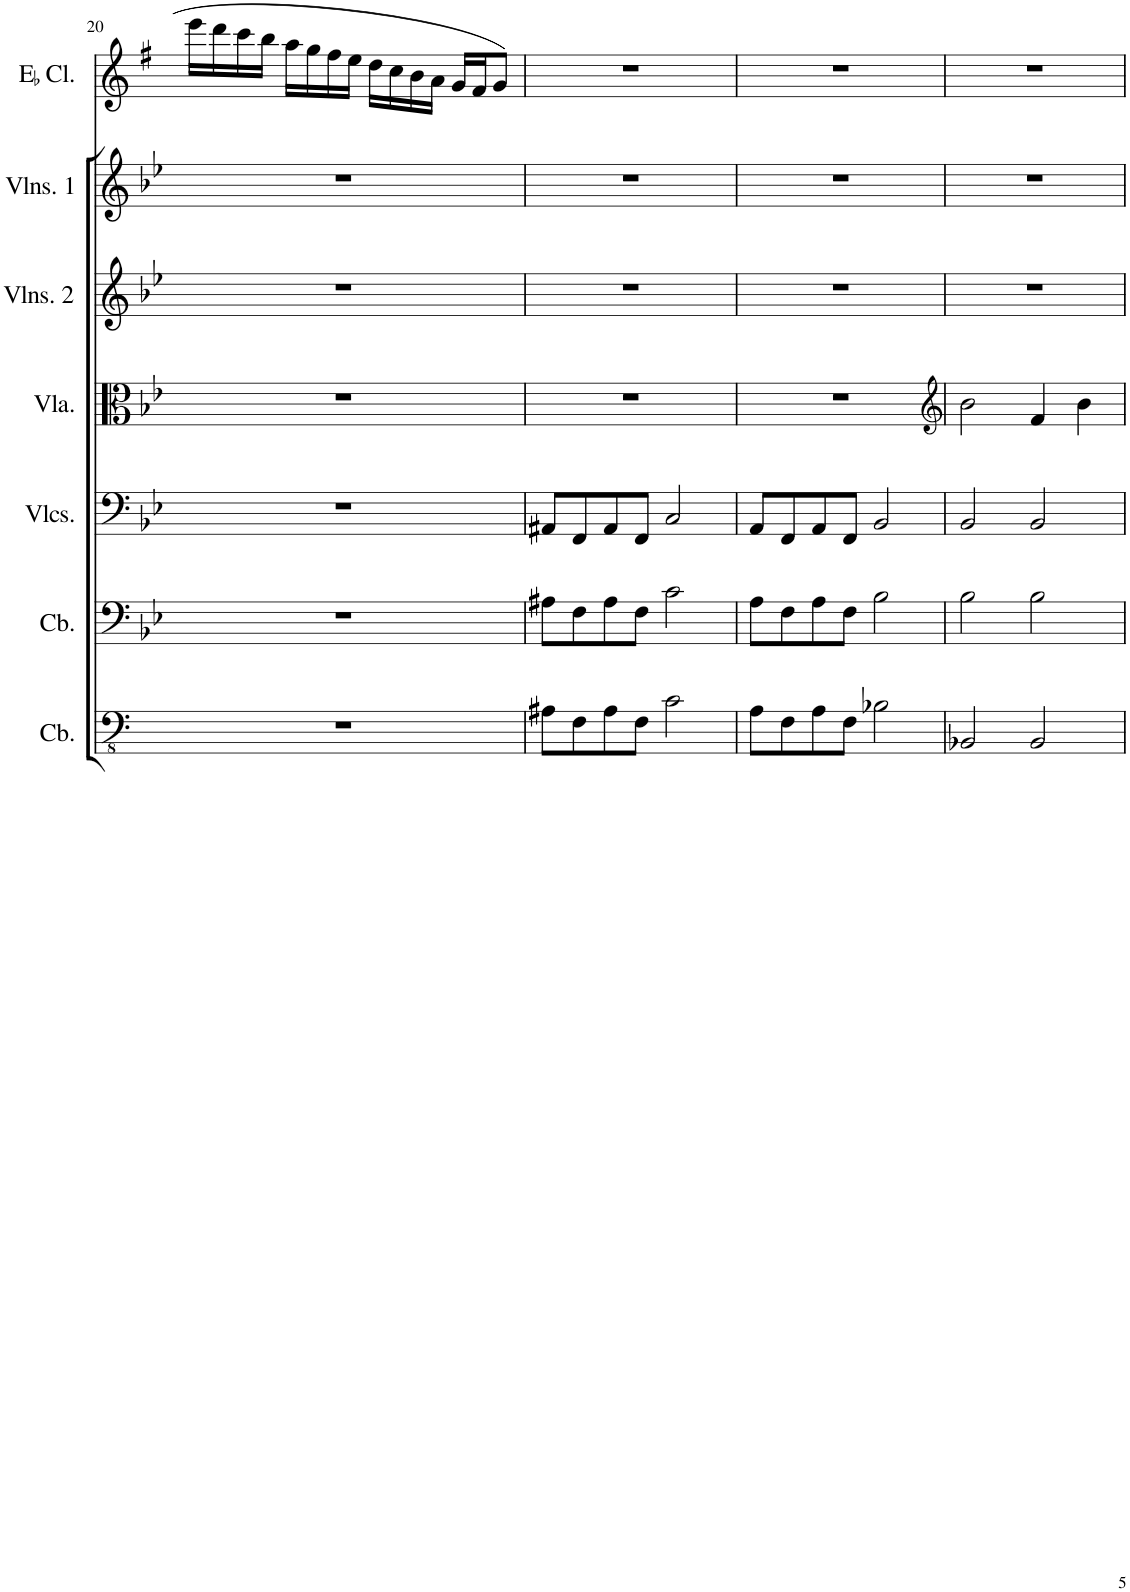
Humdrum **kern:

**kern	**kern	**kern	**kern	**kern	**kern	**kern
*part7	*part6	*part5	*part4	*part3	*part2	*part1
*staff7	*staff6	*staff5	*staff4	*staff3	*staff2	*staff1
*I"Contrabass	*I"Contrabass	*I"Violoncellos	*I"Viola	*I"Violins 2	*I"Violins 1	*I"E Clarinet
*I'Cb.	*I'Cb.	*I'Vlcs.	*I'Vla.	*I'Vlns. 2	*I'Vlns. 1	*
!!LO:PB:g=z
*clefFv4	*clefF4	*clefF4	*clefC3	*clefG2	*clefG2	*clefG2
*Trd7c12	*Trd7c12	*	*	*	*	*Trd-2c-3
*k[]	*k[b-e-]	*k[b-e-]	*k[b-e-]	*k[b-e-]	*k[b-e-]	*k[f#]
=20	=20	=20	=20	=20	=20	=20
1r	1r	1r	1r	1r	1r	16eee\LL
.	.	.	.	.	.	16ddd\
.	.	.	.	.	.	16ccc\
.	.	.	.	.	.	16bb\JJ
.	.	.	.	.	.	16aa\LL
.	.	.	.	.	.	16gg\
.	.	.	.	.	.	16ff#\
.	.	.	.	.	.	16ee\JJ
.	.	.	.	.	.	16dd\LL
.	.	.	.	.	.	16cc\
.	.	.	.	.	.	16b\
.	.	.	.	.	.	16a\JJ
.	.	.	.	.	.	16g/LL
.	.	.	.	.	.	16f#/J
.	.	.	.	.	.	8g/J
=21	=21	=21	=21	=21	=21	=21
8AA#X\L	8A#X\L	8AA#X/L	1r	1r	1r	1r
8FF\	8F\	8FF/	.	.	.	.
8AA#\	8A#\	8AA#/	.	.	.	.
8FF\J	8F\J	8FF/J	.	.	.	.
2C\	2c\	2C/	.	.	.	.
=22	=22	=22	=22	=22	=22	=22
8AA\L	8A\L	8AA/L	1r	1r	1r	1r
8FF\	8F\	8FF/	.	.	.	.
8AA\	8A\	8AA/	.	.	.	.
8FF\J	8F\J	8FF/J	.	.	.	.
2BB-X\	2B-\	2BB-/	.	.	.	.
=23	=23	=23	=23	=23	=23	=23
*	*	*	*clefG2	*	*	*
2BBB-X/	2B-\	2BB-/	2b-\	1r	1r	1r
2BBB-/	2B-\	2BB-/	4f/	.	.	.
.	.	.	4b-\	.	.	.
=	=	=	=	=	=	=
*-	*-	*-	*-	*-	*-	*-
